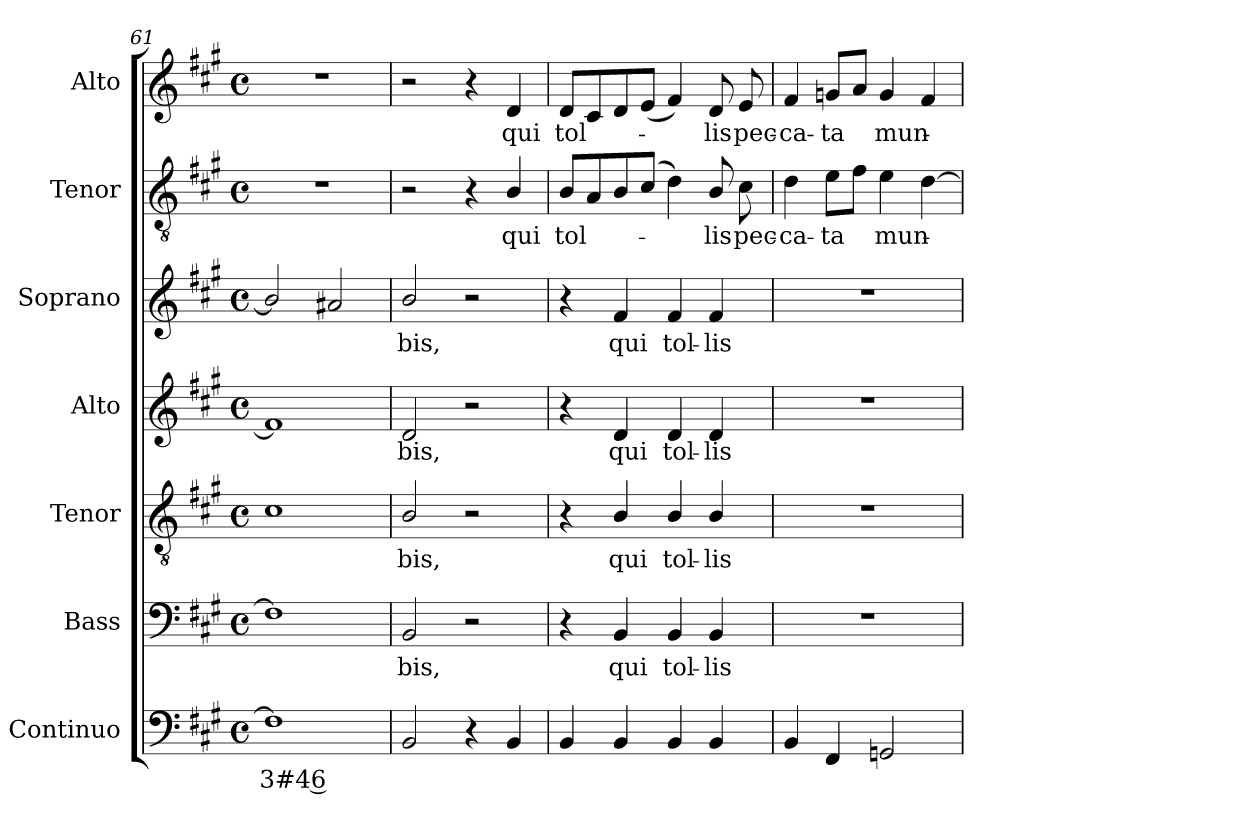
**kern	**text	**kern	**text	**kern	**text	**kern	**text	**kern	**text	**kern	**text	**kern	**text
*part7	*part7	*part6	*part6	*part5	*part5	*part4	*part4	*part3	*part3	*part2	*part2	*part1	*part1
*staff7	*staff7	*staff6	*staff6	*staff5	*staff5	*staff4	*staff4	*staff3	*staff3	*staff2	*staff2	*staff1	*staff1
*I"Continuo	*	*I"Bass	*	*I"Tenor	*	*I"Alto	*	*I"Soprano	*	*I"Tenor	*	*I"Alto	*
*I'Cont.	*	*I'B.	*	*I'T.	*	*I'A.	*	*I'S.	*	*I'T.	*	*I'A.	*
*clefF4	*	*clefF4	*	*clefGv2	*	*clefG2	*	*clefG2	*	*clefGv2	*	*clefG2	*
*	*	*	*	*ITrd7c12	*	*	*	*	*	*ITrd7c12	*	*	*
*k[f#c#g#]	*	*k[f#c#g#]	*	*k[f#c#g#]	*	*k[f#c#g#]	*	*k[f#c#g#]	*	*k[f#c#g#]	*	*k[f#c#g#]	*
*A:	*	*A:	*	*A:	*	*A:	*	*A:	*	*A:	*	*A:	*
*M4/4	*	*M4/4	*	*M4/4	*	*M4/4	*	*M4/4	*	*M4/4	*	*M4/4	*
*met(c)	*	*met(c)	*	*met(c)	*	*met(c)	*	*met(c)	*	*met(c)	*	*met(c)	*
=61	=61	=61	=61	=61	=61	=61	=61	=61	=61	=61	=61	=61	=61
!	!LO:LY:b:color=#000000	!	!	!	!	!	!	!	!	!	!	!	!
1F#i]	3#4 6	1F#i]	.	1C#i	.	1f#i]	.	2bi/]	.	1r	.	1r	.
.	.	.	.	.	.	.	.	2a#Xi/	.	.	.	.	.
=62	=62	=62	=62	=62	=62	=62	=62	=62	=62	=62	=62	=62	=62
!	!	!	!LO:LY:b:color=#000000	!	!	!	!	!	!	!	!	!	!
!	!	!	!	!	!LO:LY:b:color=#000000	!	!	!	!	!	!	!	!
!	!	!	!	!	!	!	!LO:LY:b:color=#000000	!	!	!	!	!	!
!	!	!	!	!	!	!	!	!	!LO:LY:b:color=#000000	!	!	!	!
2BBi/	.	2BBi/	-bis,	2BBi/	-bis,	2di/	-bis,	2bi/	-bis,	2r	.	2r	.
4r	.	2r	.	2r	.	2r	.	2r	.	4r	.	4r	.
!	!	!	!	!	!	!	!	!	!	!	!LO:LY:b:color=#000000	!	!
!	!	!	!	!	!	!	!	!	!	!	!	!	!LO:LY:b:color=#000000
4BBi/	.	.	.	.	.	.	.	.	.	4BBi/	qui	4di/	qui
=63	=63	=63	=63	=63	=63	=63	=63	=63	=63	=63	=63	=63	=63
!	!	!	!	!	!	!	!	!	!	!	!LO:LY:b:color=#000000	!	!
!	!	!	!	!	!	!	!	!	!	!	!	!	!LO:LY:b:color=#000000
4BBi/	.	4r	.	4r	.	4r	.	4r	.	8BBi/L	tol-	8di/L	tol-
.	.	.	.	.	.	.	.	.	.	8AAi/	.	8c#i/	.
!	!	!	!LO:LY:b:color=#000000	!	!	!	!	!	!	!	!	!	!
!	!	!	!	!	!LO:LY:b:color=#000000	!	!	!	!	!	!	!	!
!	!	!	!	!	!	!	!LO:LY:b:color=#000000	!	!	!	!	!	!
!	!	!	!	!	!	!	!	!	!LO:LY:b:color=#000000	!	!	!	!
4BBi/	.	4BBi/	qui	4BBi/	qui	4di/	qui	4f#i/	qui	8BBi/	.	8di/	.
.	.	.	.	.	.	.	.	.	.	(8C#i/J	.	(8ei/J	.
!	!	!	!LO:LY:b:color=#000000	!	!	!	!	!	!	!	!	!	!
!	!	!	!	!	!LO:LY:b:color=#000000	!	!	!	!	!	!	!	!
!	!	!	!	!	!	!	!LO:LY:b:color=#000000	!	!	!	!	!	!
!	!	!	!	!	!	!	!	!	!LO:LY:b:color=#000000	!	!	!	!
4BBi/	.	4BBi/	tol-	4BBi/	tol-	4di/	tol-	4f#i/	tol-	4Di\)	.	4f#i/)	.
!	!	!	!LO:LY:b:color=#000000	!	!	!	!	!	!	!	!	!	!
!	!	!	!	!	!LO:LY:b:color=#000000	!	!	!	!	!	!	!	!
!	!	!	!	!	!	!	!LO:LY:b:color=#000000	!	!	!	!	!	!
!	!	!	!	!	!	!	!	!	!LO:LY:b:color=#000000	!	!	!	!
!	!	!	!	!	!	!	!	!	!	!	!LO:LY:b:color=#000000	!	!
!	!	!	!	!	!	!	!	!	!	!	!	!	!LO:LY:b:color=#000000
4BBi/	.	4BBi/	-lis	4BBi/	-lis	4di/	-lis	4f#i/	-lis	8BBi/	-lis	8di/	-lis
!	!	!	!	!	!	!	!	!	!	!	!LO:LY:b:color=#000000	!	!
!	!	!	!	!	!	!	!	!	!	!	!	!	!LO:LY:b:color=#000000
.	.	.	.	.	.	.	.	.	.	8C#i\	pec-	8ei/	pec-
!!LO:LB:g=z
=64	=64	=64	=64	=64	=64	=64	=64	=64	=64	=64	=64	=64	=64
!	!	!	!	!	!	!	!	!	!	!	!LO:LY:b:color=#000000	!	!
!	!	!	!	!	!	!	!	!	!	!	!	!	!LO:LY:b:color=#000000
4BBi/	.	1r	.	1r	.	1r	.	1r	.	4Di\	-ca-	4f#i/	-ca-
!	!	!	!	!	!	!	!	!	!	!	!LO:LY:b:color=#000000	!	!
!	!	!	!	!	!	!	!	!	!	!	!	!	!LO:LY:b:color=#000000
4FF#i/	.	.	.	.	.	.	.	.	.	8Ei\L	-ta	8gni/L	-ta
.	.	.	.	.	.	.	.	.	.	8F#i\J	.	8ai/J	.
!	!	!	!	!	!	!	!	!	!	!	!LO:LY:b:color=#000000	!	!
!	!	!	!	!	!	!	!	!	!	!	!	!	!LO:LY:b:color=#000000
2GGni/	.	.	.	.	.	.	.	.	.	4Ei\	mun-	4gi/	mun-
.	.	.	.	.	.	.	.	.	.	[4Di\	.	4f#i/	.
=	=	=	=	=	=	=	=	=	=	=	=	=	=
*-	*-	*-	*-	*-	*-	*-	*-	*-	*-	*-	*-	*-	*-
